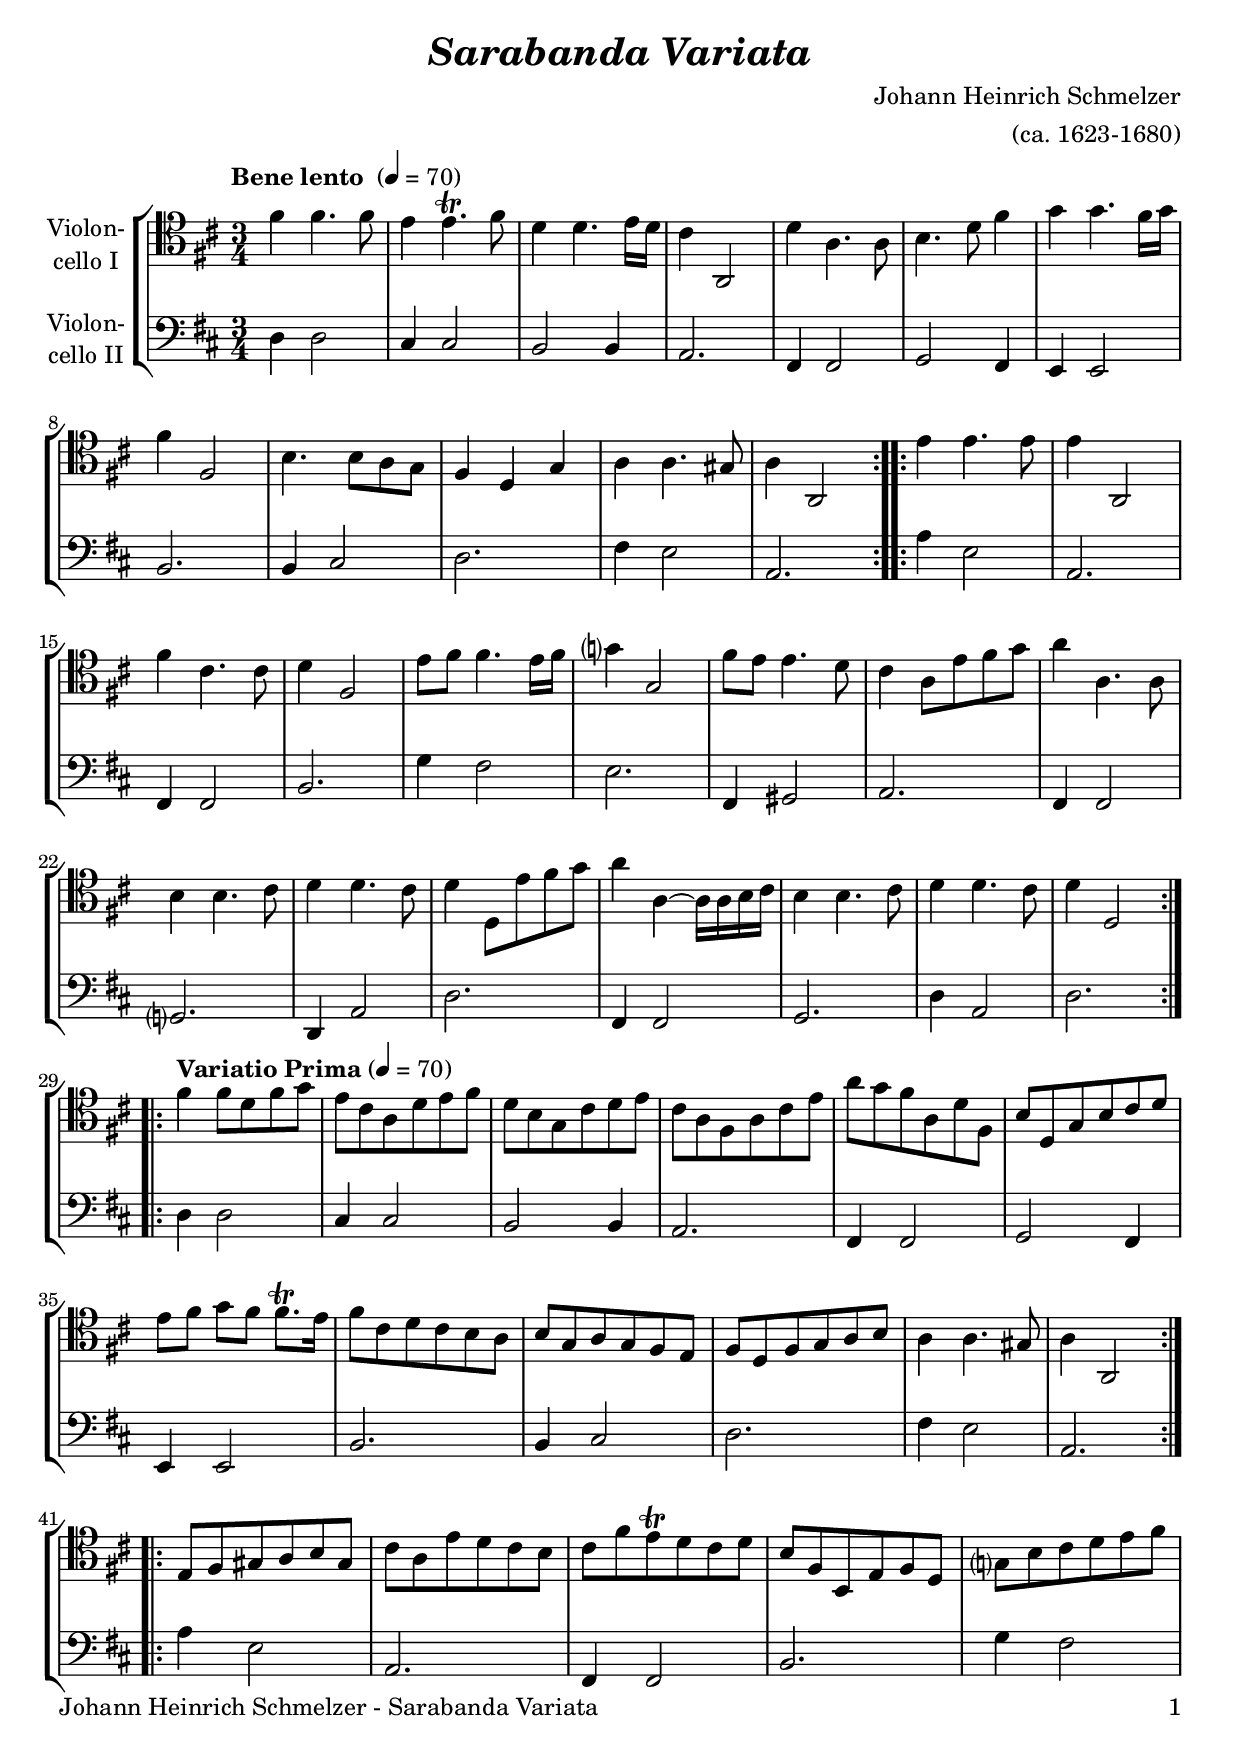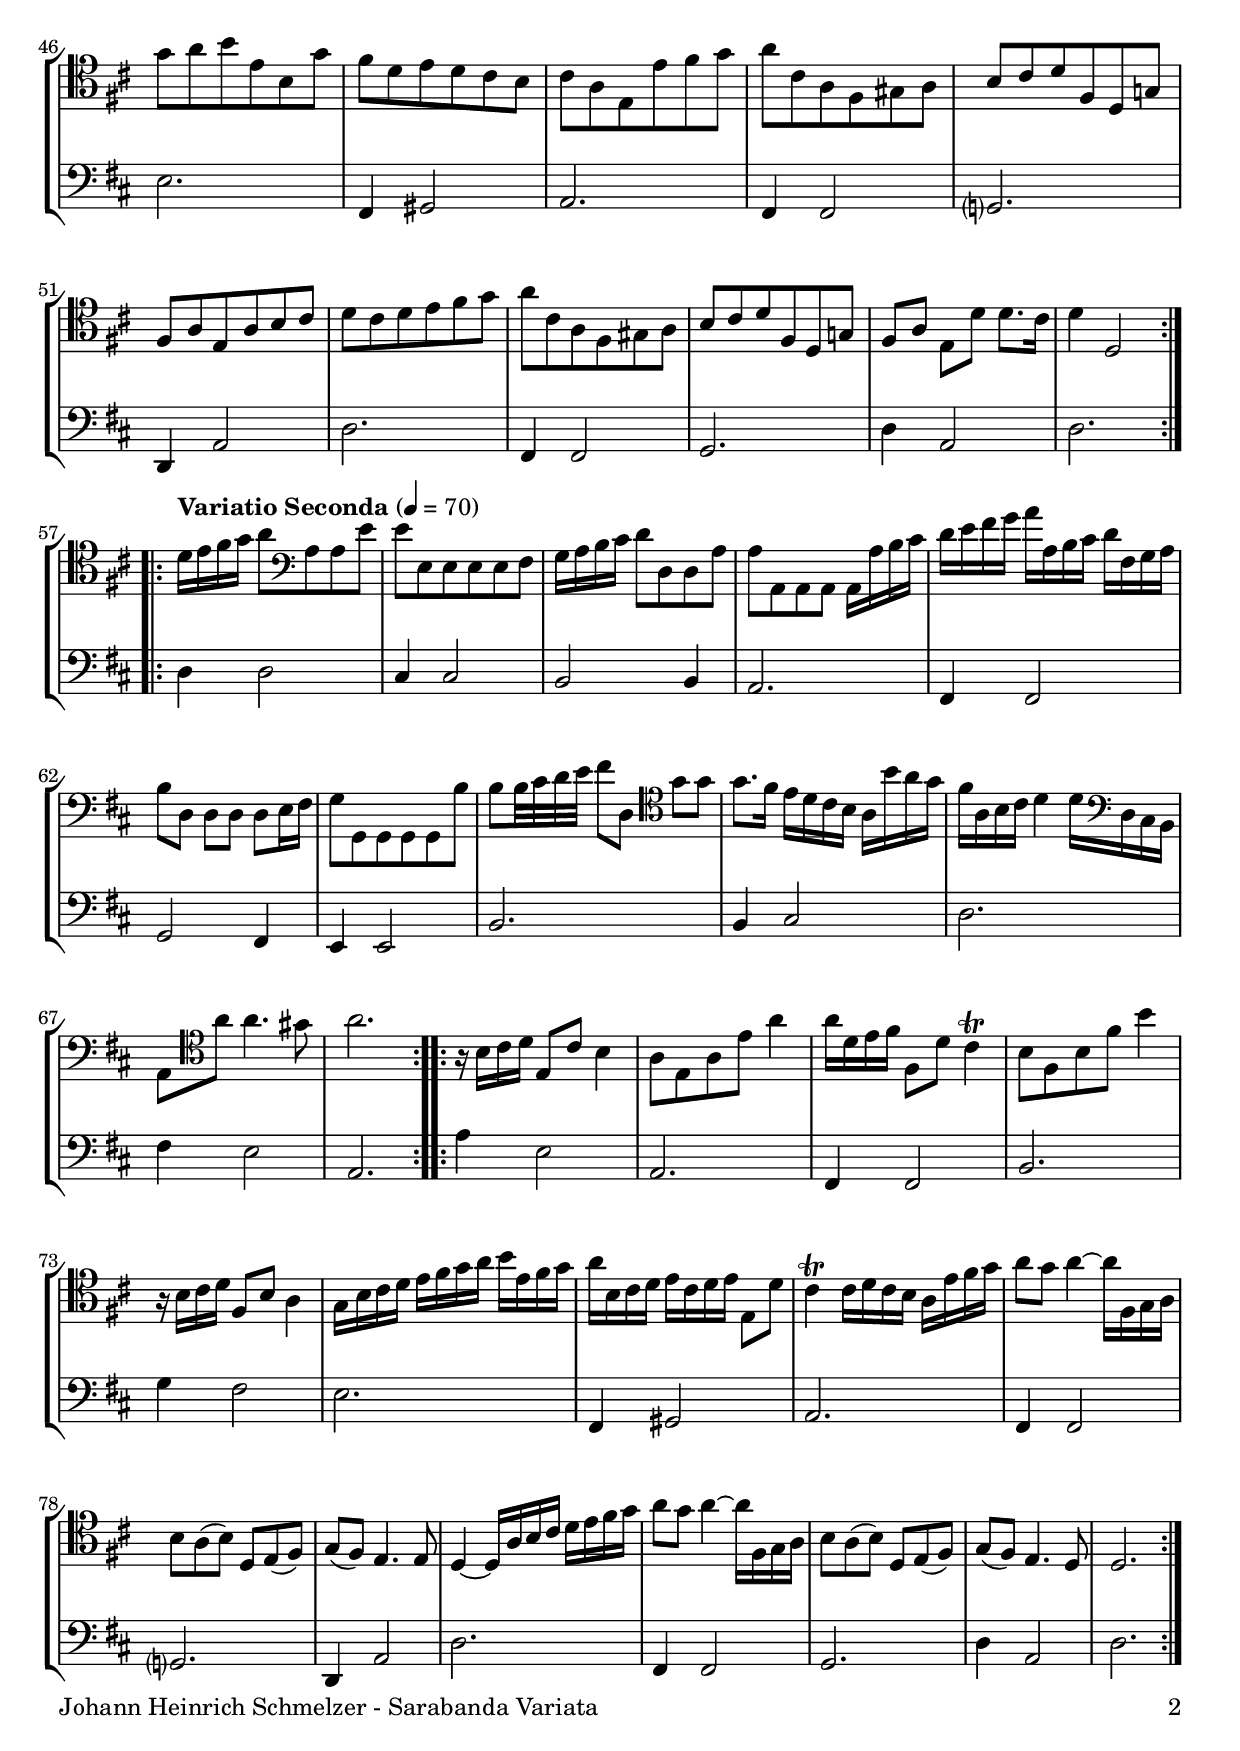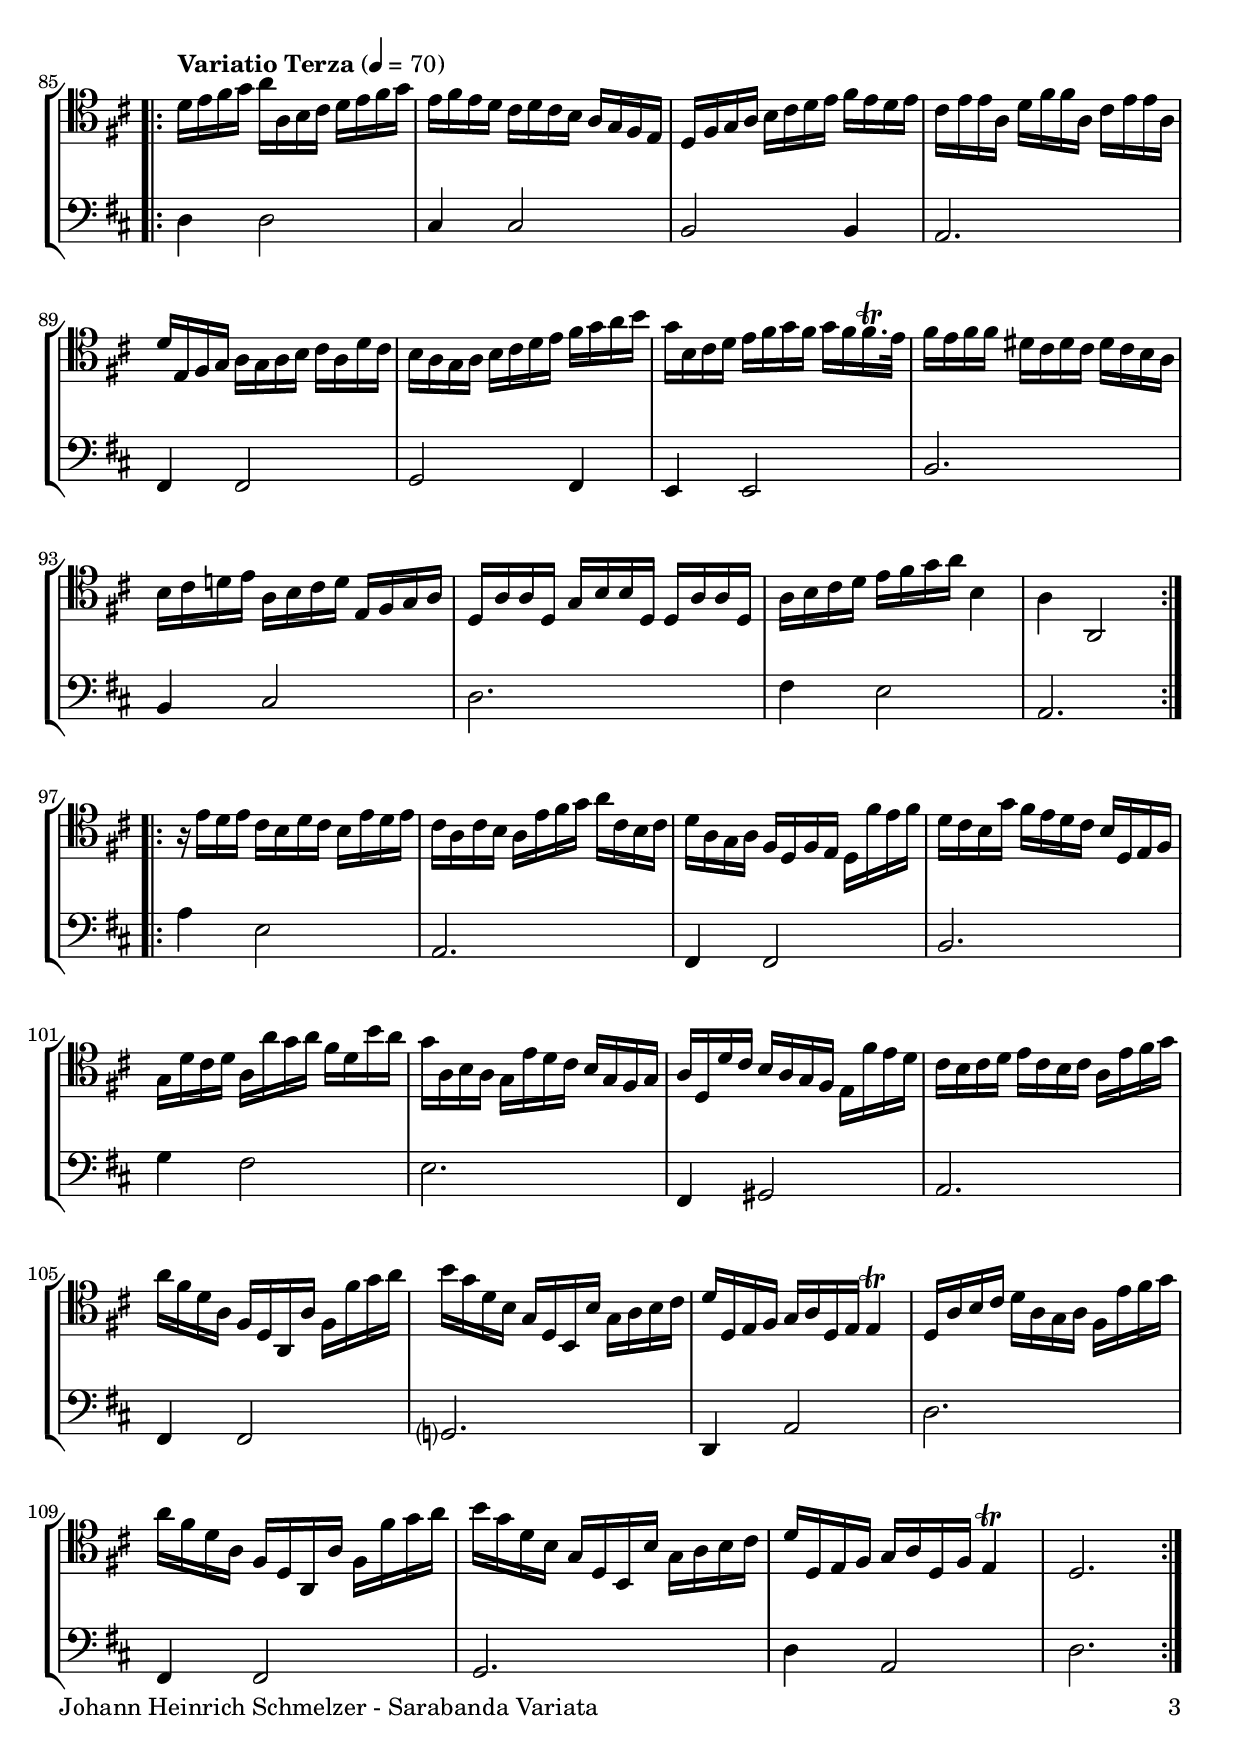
\version "2.18.2"
\include "deutsch.ly"
  
#(set-global-staff-size 21)

\header {
  title     = \markup \bold \italic "Sarabanda Variata"
  composer  = "Johann Heinrich Schmelzer"
  arranger  = "(ca. 1623-1680)"
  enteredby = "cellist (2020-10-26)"
%  piece     = ""
}

voiceconsts = {
  \key d \major
  \time 3/4
  \clef "bass"
  \numericTimeSignature
  \compressFullBarRests
  % Set default beaming for all staves
%  \set Timing.beamExceptions = #'()
%  \set Timing.baseMoment     = #(ly:make-moment 1 4)
%  \set Timing.beatStructure  = #'(1 1 1)
  \tempo "Bene lento " 4=70
}

micl = "clarinet"
mifl = "flute"
miob = "oboe"
mifh = "french horn"
misx = "tenor sax"
mist = "string ensemble 1"
miba = "cello"

rit = \mark \markup \box \italic "rit."

introa = { \break \tempo "Variatio Prima" 4=70 }
introb = { \break \tempo "Variatio Seconda" 4=70 }
introc = { \break \tempo "Variatio Terza" 4=70 }

va = \relative c' {
  \voiceconsts
  \clef "tenor"
  
  \repeat volta 2 {
    fis4 fis4. fis8
    e4 e4.\trill fis8
    d4 d4. e16 d
    cis4 a,2
    d'4 a4. a8
    h4. d8 fis4
    g g4. fis16 g
    fis4 fis,2

    h4. h8 a g
    fis4 d g
    a a4. gis8
    a4 a,2
  }

  \repeat volta 2 {
    e''4 e4. e8
    e4 a,,2
    fis''4 cis4. cis8
    d4 fis,2
    e'8 fis fis4. e16 fis
    g?4 g,2

    fis'8 e e4. d8
    cis4 a8 e' fis g
    a4 a,4. a8
    h4 h4. cis8
    d4 d4. cis8
    d4 d,8 e' fis g
    a4 a,~ a16 a h cis
    h4 h4. cis8
    d4 d4. cis8
    d4 d,2
  }

  \introa
  \repeat volta 2 {
    fis'4 fis8 d fis g
    e cis a d e fis
    d h g cis d e
    cis a fis a cis e
    a g fis a, d fis,
    h d, g h cis d

    e fis g fis fis8.\trill e16
    fis8 cis d cis h a
    h g a g fis e
    fis d fis g a h
    a4 a4. gis8
    a4 a,2
  }

  \repeat volta 2 {
    e'8 fis gis a h gis
    cis a e' d cis h
    cis fis e\trill d cis d
    h fis h, e fis d
    g? h cis d e fis
    g a h e, h g'
    fis d e d cis h
    cis a e e' fis g

    a cis, a fis gis a
    h cis d fis, d g!
    fis a e a h cis
    d cis d e fis g
    a cis, a fis gis a
    h cis d fis, d g!
    fis a e d' d8. cis16
    d4 d,2
  }

  \introb
  \repeat volta 2 {
    d'16 e fis g a8 \clef "bass" a, a e'
    e e, e e e fis
    g16 a h cis d8 d, d a'
    a a, a a a16 a' h cis
    d e fis g a a, h cis d fis, g a

    h8 d, d d d e16 fis
    g8 g, g g g h'
    h h32 cis d e fis8 d, \clef "tenor" g'[ g]
    g8. fis16 e d cis h a h' a g
    fis a, h cis d4 d16 \clef "bass" d, cis h

    a8 \clef "tenor" a'' a4. gis8
    a2.
  }

  \repeat volta 2 {
    r16 h, cis d e,8 cis' h4
    a8 e a e' a4
    a16 d, e fis fis,8 d' cis4\trill
    h8 fis h fis' h4

    r16 h, cis d fis,8 h a4
    g16 h cis d e fis g a h e, fis g
    a h, cis d e cis d e e,8 d'
    cis4\trill cis16 d cis h a e' fis g
    a8 g a4~ a16 fis, g a
    h8 a( h) d,[ e( fis)]

    g( fis) e4. e8
    d4~ d16 a' h cis d e fis g
    a8 g a4~ a16 fis, g a
    h8 a( h) d,[ e( fis)]
    g( fis) e4. d8
    d2.
  }

  \introc
  \repeat volta 2 {
    d'16 e fis g a a, h cis d e fis g
    e fis e d cis d cis h a g fis e
    d fis g a h cis d e fis e d e
    cis e e a, d fis fis a, cis e e a,

    d e, fis g a g a h cis a d cis
    h a g a h cis d e fis g a h
    g h, cis d e fis g fis g fis fis16.\trill e32
    fis16 e fis fis dis cis dis cis dis cis h a

    h cis d! e a, h cis d e, fis g a
    d, a' a d, g h h d, d a' a d,
    a' h cis d e fis g a h,4
    a a,2
  }

  \repeat volta 2 {
    r16 e'' d e cis h d cis h e d e
    cis a cis h a e' fis g a cis, h cis
    d a g a fis d fis e d fis' e fis
    d cis h g' fis e d cis h d, e fis

    g d' cis d a a' g a fis d h' a
    g a, h a g e' d cis h g fis g
    a d, d' cis h a g fis e fis' e d
    cis h cis d e cis h cis a e' fis g

    a fis d a fis d a a' fis fis' g a
    h g d h g d h h' g a h cis
    d d, e fis g a d, e e4\trill
    d16 a' h cis d a g a fis e' fis g

    a fis d a fis d a a' fis fis' g a
    h g d h g d h h' g a h cis
    d d, e fis g a d, fis e4\trill
    d2.
  }
}

vb = \relative c {
  \voiceconsts

  \repeat volta 2 {
    d4 d2
    cis4 cis2
    h h4
    a2.
    fis4 fis2
    g fis4
    e e2
    h'2.

    h4 cis2
    d2.
    fis4 e2
    a,2.
  }

  \repeat volta 2 {
    a'4 e2
    a,2.
    fis4 fis2
    h2.
    g'4 fis2
    e2.

    fis,4 gis2
    a2.
    fis4 fis2
    g?2.
    d4 a'2
    d2.
    fis,4 fis2
    g2.
    d'4 a2
    d2.
  }

  \introa
  \repeat volta 2 {
    d4 d2
    cis4 cis2
    h h4
    a2.
    fis4 fis2
    g fis4
    e e2
    h'2.

    h4 cis2
    d2.
    fis4 e2
    a,2.
  }

  \repeat volta 2 {
    a'4 e2
    a,2.
    fis4 fis2
    h2.
    g'4 fis2
    e2.

    fis,4 gis2
    a2.
    fis4 fis2
    g?2.
    d4 a'2
    d2.
    fis,4 fis2
    g2.
    d'4 a2
    d2.
  }

  \introb
  \repeat volta 2 {
    d4 d2
    cis4 cis2
    h h4
    a2.
    fis4 fis2
    g fis4
    e e2
    h'2.

    h4 cis2
    d2.
    fis4 e2
    a,2.
  }

  \repeat volta 2 {
    a'4 e2
    a,2.
    fis4 fis2
    h2.
    g'4 fis2
    e2.

    fis,4 gis2
    a2.
    fis4 fis2
    g?2.
    d4 a'2
    d2.
    fis,4 fis2
    g2.
    d'4 a2
    d2.
  }

  \introc
  \repeat volta 2 {
    d4 d2
    cis4 cis2
    h h4
    a2.
    fis4 fis2
    g fis4
    e e2
    h'2.

    h4 cis2
    d2.
    fis4 e2
    a,2.
  }

  \repeat volta 2 {
    a'4 e2
    a,2.
    fis4 fis2
    h2.
    g'4 fis2
    e2.

    fis,4 gis2
    a2.
    fis4 fis2
    g?2.
    d4 a'2
    d2.
    fis,4 fis2
    g2.
    d'4 a2
    d2.
  }
}


music = \new StaffGroup <<
      \new Staff {
	\set Staff.midiInstrument = \miba
	\set Staff.instrumentName = \markup \center-column { "Violon-" "cello I" }
	\transpose c c { \va }
      }

      \new Staff {
	\set Staff.midiInstrument = \miba
	\set Staff.instrumentName = \markup \center-column { "Violon-" "cello II" }
	\transpose c c { \vb }
      }
>>

\book {
   \paper {
    print-page-number = ##t
    print-first-page-number = ##t
    ragged-last-bottom = ##f
    oddHeaderMarkup = \markup \null
    evenHeaderMarkup = \markup \null
    oddFooterMarkup = \markup {
      \fill-line {
        \on-the-fly #print-page-number-check-first
        "Johann Heinrich Schmelzer - Sarabanda Variata" \fromproperty #'page:page-number-string
      }
    }
    evenFooterMarkup = \oddFooterMarkup
  } \score {
    \music
    \layout {}
  }

  \score {
    \unfoldRepeats \music

    \midi {
      \context {
        \Score
      }
    }
  }
}